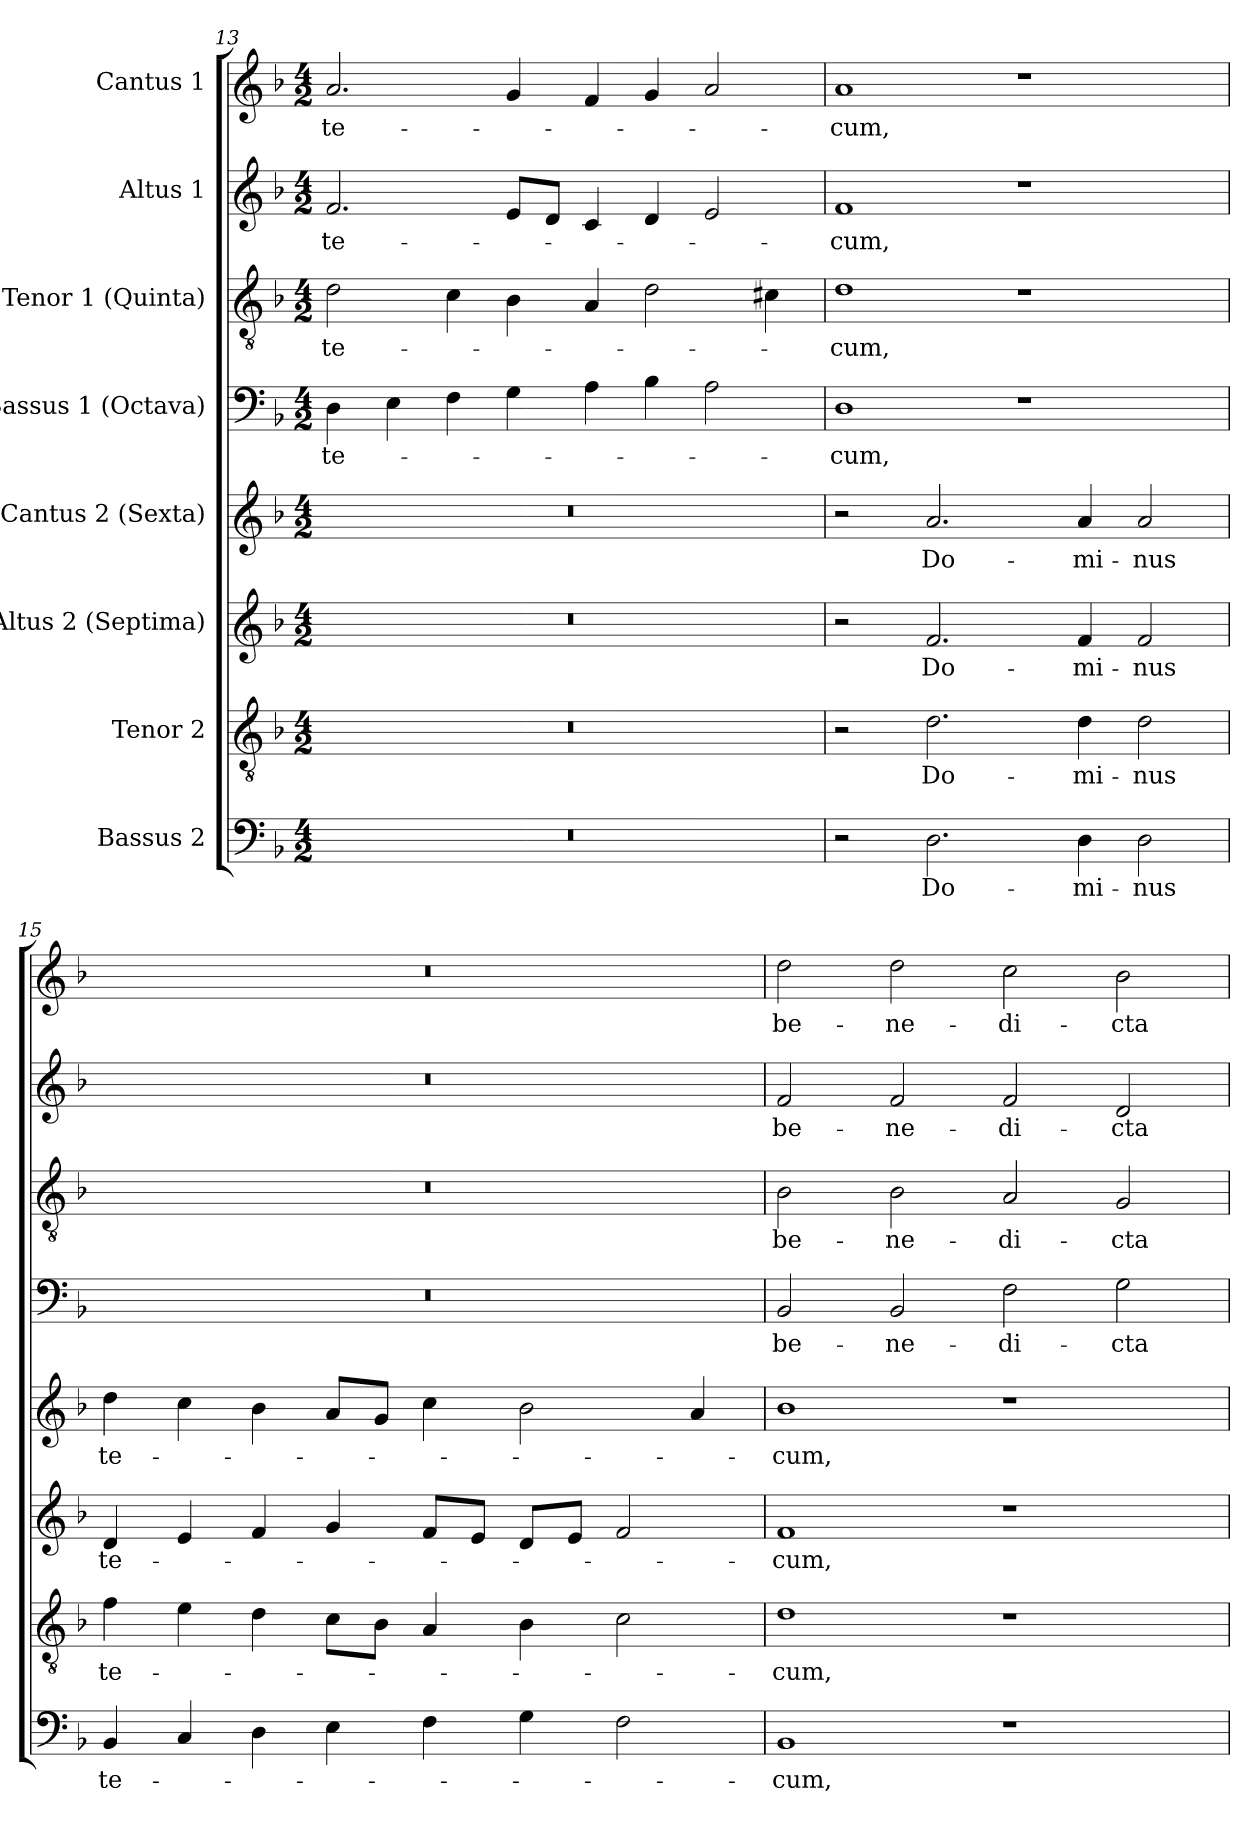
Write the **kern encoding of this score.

**kern	**text	**kern	**text	**kern	**text	**kern	**text	**kern	**text	**kern	**text	**kern	**text	**kern	**text
*part8	*part8	*part7	*part7	*part6	*part6	*part5	*part5	*part4	*part4	*part3	*part3	*part2	*part2	*part1	*part1
*staff8	*staff8	*staff7	*staff7	*staff6	*staff6	*staff5	*staff5	*staff4	*staff4	*staff3	*staff3	*staff2	*staff2	*staff1	*staff1
*I"Bassus 2	*	*I"Tenor 2	*	*I"Altus 2 (Septima)	*	*I"Cantus 2 (Sexta)	*	*I"Bassus 1 (Octava)	*	*I"Tenor 1 (Quinta)	*	*I"Altus 1	*	*I"Cantus 1	*
!!LO:PB:g=z
*clefF4	*	*clefGv2	*	*clefG2	*	*clefG2	*	*clefF4	*	*clefGv2	*	*clefG2	*	*clefG2	*
*k[b-]	*	*k[b-]	*	*k[b-]	*	*k[b-]	*	*k[b-]	*	*k[b-]	*	*k[b-]	*	*k[b-]	*
*F:	*	*F:	*	*F:	*	*F:	*	*F:	*	*F:	*	*F:	*	*F:	*
*M4/2	*	*M4/2	*	*M4/2	*	*M4/2	*	*M4/2	*	*M4/2	*	*M4/2	*	*M4/2	*
=13	=13	=13	=13	=13	=13	=13	=13	=13	=13	=13	=13	=13	=13	=13	=13
!	!	!	!	!	!	!	!	!	!LO:LY:b	!	!LO:LY:b	!	!LO:LY:b	!	!LO:LY:b
0r	.	0r	.	0r	.	0r	.	4D\	te-	2d\	te-	2.f/	te-	2.a/	te-
.	.	.	.	.	.	.	.	4E\	.	.	.	.	.	.	.
.	.	.	.	.	.	.	.	4F\	.	4c\	.	.	.	.	.
.	.	.	.	.	.	.	.	4G\	.	4B-\	.	8e/L	.	4g/	.
.	.	.	.	.	.	.	.	.	.	.	.	8d/J	.	.	.
.	.	.	.	.	.	.	.	4A\	.	4A/	.	4c/	.	4f/	.
.	.	.	.	.	.	.	.	4B-\	.	2d\	.	4d/	.	4g/	.
.	.	.	.	.	.	.	.	2A\	.	.	.	2e/	.	2a/	.
.	.	.	.	.	.	.	.	.	.	4c#X\	.	.	.	.	.
=14	=14	=14	=14	=14	=14	=14	=14	=14	=14	=14	=14	=14	=14	=14	=14
!	!	!	!	!	!	!	!	!	!LO:LY:b	!	!LO:LY:b	!	!LO:LY:b	!	!LO:LY:b
2r	.	2r	.	2r	.	2r	.	1D	-cum,	1d	-cum,	1f	-cum,	1a	-cum,
!	!LO:LY:b	!	!LO:LY:b	!	!LO:LY:b	!	!LO:LY:b	!	!	!	!	!	!	!	!
2.D\	Do-	2.d\	Do-	2.f/	Do-	2.a/	Do-	.	.	.	.	.	.	.	.
.	.	.	.	.	.	.	.	1r	.	1r	.	1r	.	1r	.
!	!LO:LY:b	!	!LO:LY:b	!	!LO:LY:b	!	!LO:LY:b	!	!	!	!	!	!	!	!
4D\	-mi-	4d\	-mi-	4f/	-mi-	4a/	-mi-	.	.	.	.	.	.	.	.
!	!LO:LY:b	!	!LO:LY:b	!	!LO:LY:b	!	!LO:LY:b	!	!	!	!	!	!	!	!
2D\	-nus	2d\	-nus	2f/	-nus	2a/	-nus	.	.	.	.	.	.	.	.
=15	=15	=15	=15	=15	=15	=15	=15	=15	=15	=15	=15	=15	=15	=15	=15
!	!LO:LY:b	!	!LO:LY:b	!	!LO:LY:b	!	!LO:LY:b	!	!	!	!	!	!	!	!
4BB-/	te-	4f\	te-	4d/	te-	4dd\	te-	0r	.	0r	.	0r	.	0r	.
4C/	.	4e\	.	4e/	.	4cc\	.	.	.	.	.	.	.	.	.
4D\	.	4d\	.	4f/	.	4b-\	.	.	.	.	.	.	.	.	.
4E\	.	8c\L	.	4g/	.	8a/L	.	.	.	.	.	.	.	.	.
.	.	8B-\J	.	.	.	8g/J	.	.	.	.	.	.	.	.	.
4F\	.	4A/	.	8f/L	.	4cc\	.	.	.	.	.	.	.	.	.
.	.	.	.	8e/J	.	.	.	.	.	.	.	.	.	.	.
4G\	.	4B-\	.	8d/L	.	2b-\	.	.	.	.	.	.	.	.	.
.	.	.	.	8e/J	.	.	.	.	.	.	.	.	.	.	.
2F\	.	2c\	.	2f/	.	.	.	.	.	.	.	.	.	.	.
.	.	.	.	.	.	4a/	.	.	.	.	.	.	.	.	.
=16	=16	=16	=16	=16	=16	=16	=16	=16	=16	=16	=16	=16	=16	=16	=16
!	!LO:LY:b	!	!LO:LY:b	!	!LO:LY:b	!	!LO:LY:b	!	!LO:LY:b	!	!LO:LY:b	!	!LO:LY:b	!	!LO:LY:b
1BB-	-cum,	1d	-cum,	1f	-cum,	1b-	-cum,	2BB-/	be-	2B-\	be-	2f/	be-	2dd\	be-
!	!	!	!	!	!	!	!	!	!LO:LY:b	!	!LO:LY:b	!	!LO:LY:b	!	!LO:LY:b
.	.	.	.	.	.	.	.	2BB-/	-ne-	2B-\	-ne-	2f/	-ne-	2dd\	-ne-
!	!	!	!	!	!	!	!	!	!LO:LY:b	!	!LO:LY:b	!	!LO:LY:b	!	!LO:LY:b
1r	.	1r	.	1r	.	1r	.	2F\	-di-	2A/	-di-	2f/	-di-	2cc\	-di-
!	!	!	!	!	!	!	!	!	!LO:LY:b	!	!LO:LY:b	!	!LO:LY:b	!	!LO:LY:b
.	.	.	.	.	.	.	.	2G\	-cta	2G/	-cta	2d/	-cta	2b-\	-cta
=	=	=	=	=	=	=	=	=	=	=	=	=	=	=	=
*-	*-	*-	*-	*-	*-	*-	*-	*-	*-	*-	*-	*-	*-	*-	*-
